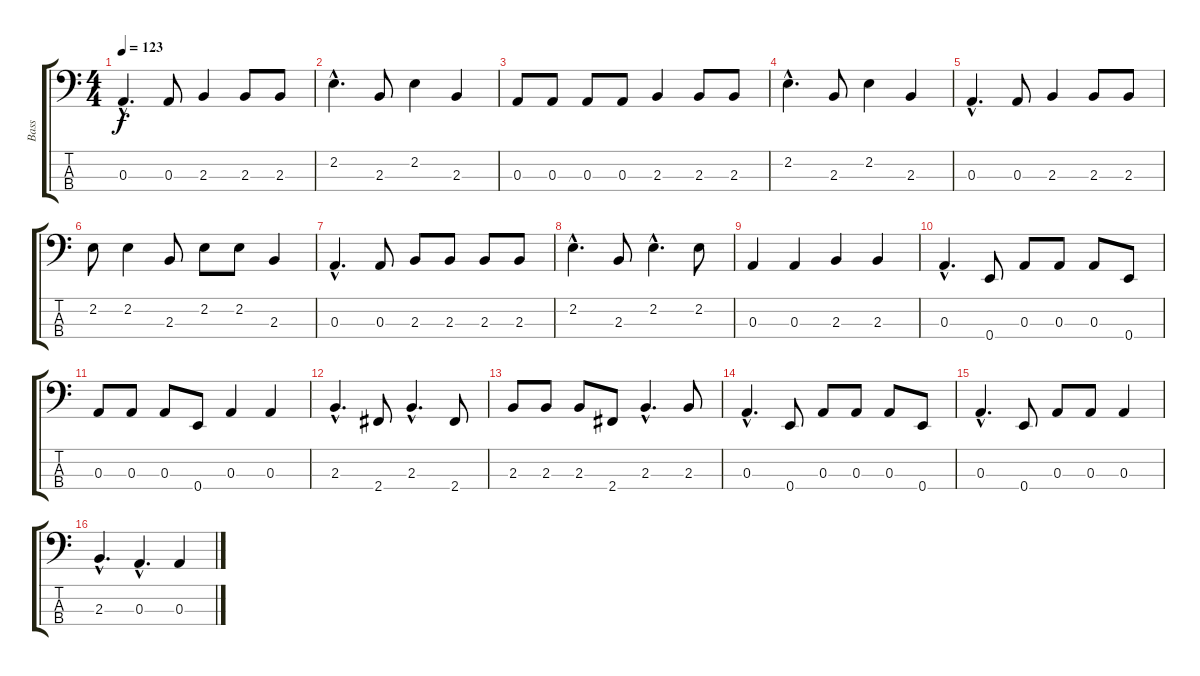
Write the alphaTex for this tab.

\track ("Bass" "Bass") {instrument electricbassfinger}
\staff {score tabs}
\tuning (G2 D2 A1 E1) {hide}
\ts (4 4)
\tempo 123
\clef f4
\ks c
0.3{hac}.4{d dy f} 0.3.8 2.3.4 2.3.8 2.3.8 |
2.2{hac}.4{d} 2.3.8 2.2.4 2.3.4 |
0.3.8 0.3.8 0.3.8 0.3.8 2.3.4 2.3.8 2.3.8 |
2.2{hac}.4{d} 2.3.8 2.2.4 2.3.4 |
0.3{hac}.4{d} 0.3.8 2.3.4 2.3.8 2.3.8 |
2.2.8 2.2.4 2.3.8 2.2.8 2.2.8 2.3.4 |
0.3{hac}.4{d} 0.3.8 2.3.8 2.3.8 2.3.8 2.3.8 |
2.2{hac}.4{d} 2.3.8 2.2{hac}.4{d} 2.2.8 |
0.3.4 0.3.4 2.3.4 2.3.4 |
0.3{hac}.4{d} 0.4.8 0.3.8 0.3.8 0.3.8 0.4.8 |
0.3.8 0.3.8 0.3.8 0.4.8 0.3.4 0.3.4 |
2.3{hac}.4{d} 2.4.8 2.3{hac}.4{d} 2.4.8 |
2.3.8 2.3.8 2.3.8 2.4.8 2.3{hac}.4{d} 2.3.8 |
0.3{hac}.4{d} 0.4.8 0.3.8 0.3.8 0.3.8 0.4.8 |
0.3{hac}.4{d} 0.4.8 0.3.8 0.3.8 0.3.4 |
2.3{hac}.4{d} 0.3{hac}.4{d} 0.3.4
